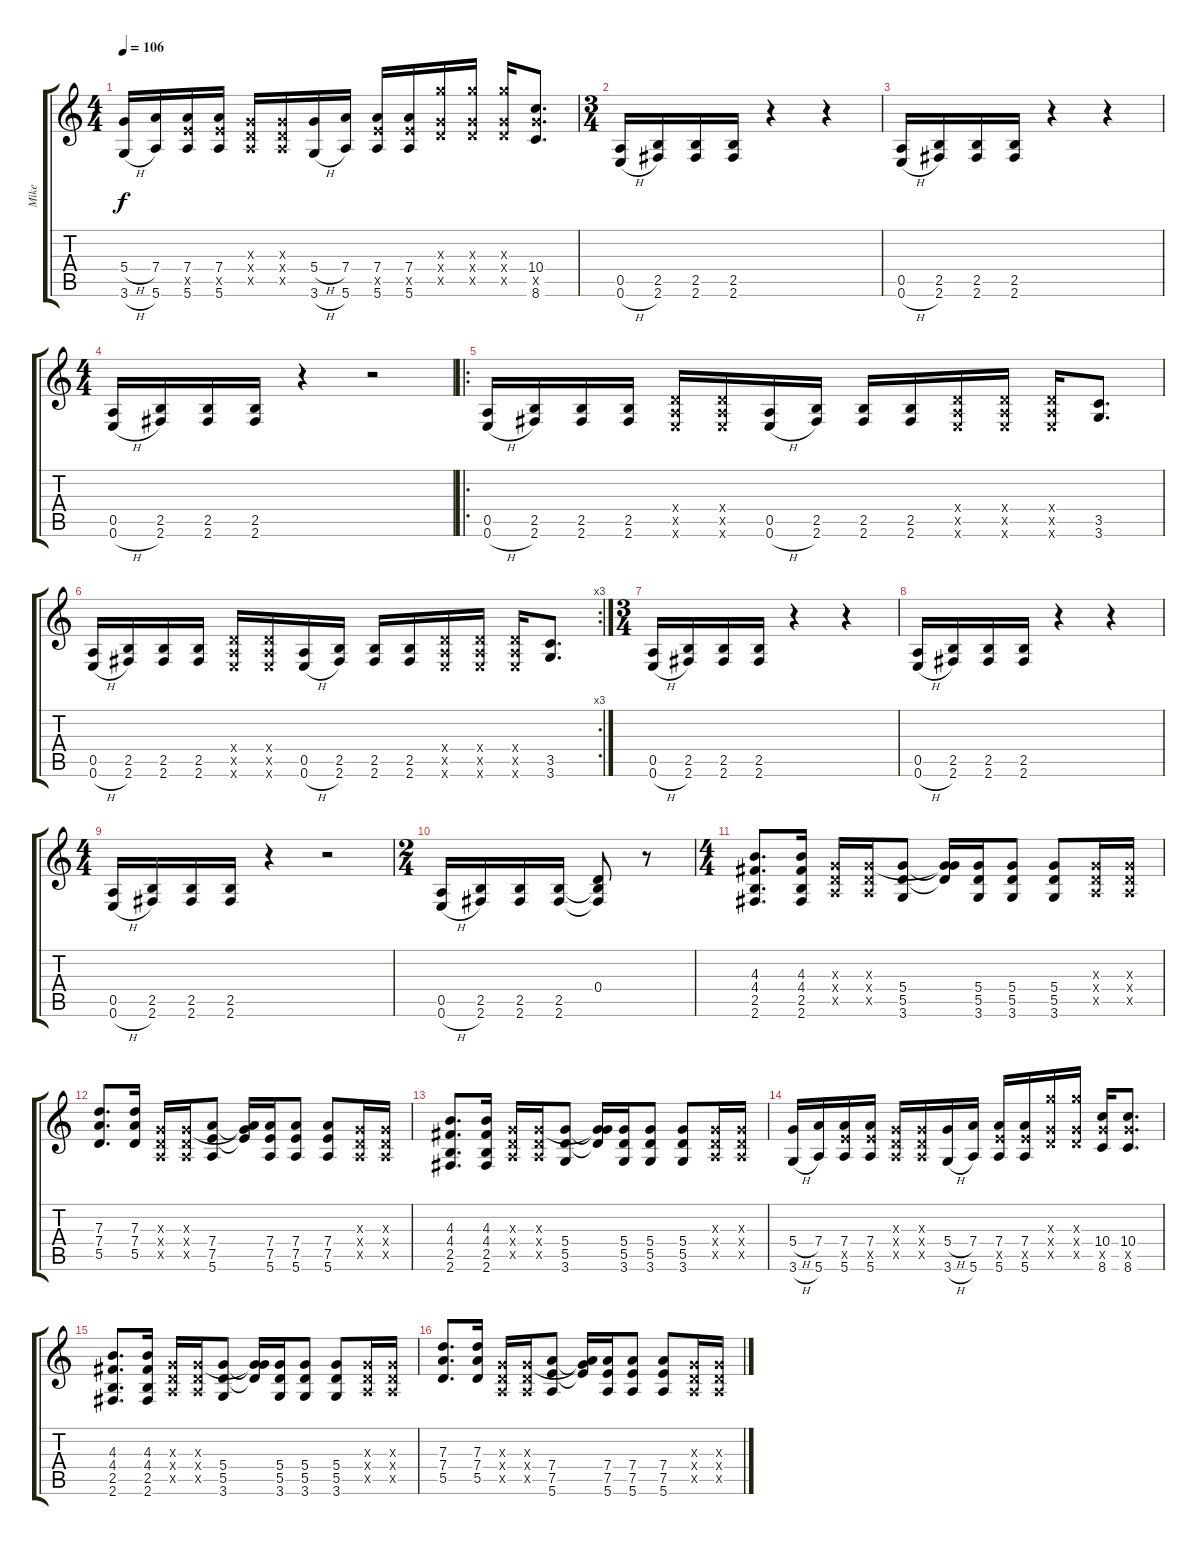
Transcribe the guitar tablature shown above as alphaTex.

\track ("Mike " "Mike ") {instrument distortionguitar}
\staff {score tabs}
\tuning (E4 B3 G3 D3 A2 E2) {hide}
\ts (4 4)
\tempo 106
\clef g2
\ks c
(5.4{h} 3.6{h}).16{dy f instrument distortionguitar} (7.4 5.6).16 (7.4 7.5{x} 5.6).16 (7.4 7.5{x} 5.6).16 (0.3{x} 0.4{x} 0.5{x}).16 (0.3{x} 0.4{x} 0.5{x}).16 (5.4{h} 3.6{h}).16 (7.4 5.6).16 (7.4 7.5{x} 5.6).16 (7.4 7.5{x} 5.6).16 (12.3{x} 0.4{x} 10.5{x}).16 (12.3{x} 0.4{x} 10.5{x}).16 (12.3{x} 0.4{x} 10.5{x}).16 (10.4 10.5{x} 8.6).8{d} |
\ts (3 4)
(0.5 0.6{h}).16{instrument distortionguitar} (2.5 2.6).16 (2.5 2.6).16 (2.5 2.6).16 r.4 r.4 |
(0.5 0.6{h}).16{instrument distortionguitar} (2.5 2.6).16 (2.5 2.6).16 (2.5 2.6).16 r.4 r.4 |
\ts (4 4)
(0.5 0.6{h}).16{instrument distortionguitar} (2.5 2.6).16 (2.5 2.6).16 (2.5 2.6).16 r.4 r.2 |
\ro
(0.5 0.6{h}).16 (2.5 2.6).16 (2.5 2.6).16 (2.5 2.6).16 (0.4{x} 0.5{x} 0.6{x}).16 (0.4{x} 0.5{x} 0.6{x}).16 (0.5 0.6{h}).16 (2.5 2.6).16 (2.5 2.6).16 (2.5 2.6).16 (0.4{x} 0.5{x} 0.6{x}).16 (0.4{x} 0.5{x} 0.6{x}).16 (0.4{x} 0.5{x} 0.6{x}).16 (3.5 3.6).8{d} |
\rc 3
(0.5 0.6{h}).16 (2.5 2.6).16 (2.5 2.6).16 (2.5 2.6).16 (0.4{x} 0.5{x} 0.6{x}).16 (0.4{x} 0.5{x} 0.6{x}).16 (0.5 0.6{h}).16 (2.5 2.6).16 (2.5 2.6).16 (2.5 2.6).16 (0.4{x} 0.5{x} 0.6{x}).16 (0.4{x} 0.5{x} 0.6{x}).16 (0.4{x} 0.5{x} 0.6{x}).16 (3.5 3.6).8{d} |
\ts (3 4)
(0.5 0.6{h}).16{instrument distortionguitar} (2.5 2.6).16 (2.5 2.6).16 (2.5 2.6).16 r.4 r.4 |
(0.5 0.6{h}).16{instrument distortionguitar} (2.5 2.6).16 (2.5 2.6).16 (2.5 2.6).16 r.4 r.4 |
\ts (4 4)
(0.5 0.6{h}).16{instrument distortionguitar} (2.5 2.6).16 (2.5 2.6).16 (2.5 2.6).16 r.4 r.2 |
\ts (2 4)
(0.5 0.6{h}).16{instrument distortionguitar} (2.5 2.6).16 (2.5 2.6).16 (2.5 2.6).16 (0.4 2.5{t} 2.6{t}).8 r.8 |
\ts (4 4)
(4.3 4.4 2.5 2.6).8{d instrument acousticguitarsteel} (4.3 4.4 2.5 2.6).16 (0.3{x} 0.4{x} 0.5{x}).16 (0.3{x} 0.4{x} 0.5{x}).16 (5.4 5.5 3.6).8 (0.3{t} 5.4{t} 5.5{t}).16 (5.4 5.5 3.6).16 (5.4 5.5 3.6).8 (5.4 5.5 3.6).8 (0.3{x} 0.4{x} 0.5{x}).16 (0.3{x} 0.4{x} 0.5{x}).16 |
(7.3 7.4 5.5).8{d} (7.3 7.4 5.5).16 (0.3{x} 0.4{x} 0.5{x}).16 (0.3{x} 0.4{x} 0.5{x}).16 (7.4 7.5 5.6).8 (0.3{t} 7.4{t} 7.5{t}).16 (7.4 7.5 5.6).16 (7.4 7.5 5.6).8 (7.4 7.5 5.6).8 (0.3{x} 0.4{x} 0.5{x}).16 (0.3{x} 0.4{x} 0.5{x}).16 |
(4.3 4.4 2.5 2.6).8{d} (4.3 4.4 2.5 2.6).16 (0.3{x} 0.4{x} 0.5{x}).16 (0.3{x} 0.4{x} 0.5{x}).16 (5.4 5.5 3.6).8 (0.3{t} 5.4{t} 5.5{t}).16 (5.4 5.5 3.6).16 (5.4 5.5 3.6).8 (5.4 5.5 3.6).8 (0.3{x} 0.4{x} 0.5{x}).16 (0.3{x} 0.4{x} 0.5{x}).16 |
(5.4{h} 3.6{h}).16{instrument acousticguitarsteel} (7.4 5.6).16 (7.4 7.5{x} 5.6).16 (7.4 7.5{x} 5.6).16 (0.3{x} 0.4{x} 0.5{x}).16 (0.3{x} 0.4{x} 0.5{x}).16 (5.4{h} 3.6{h}).16 (7.4 5.6).16 (7.4 7.5{x} 5.6).16 (7.4 7.5{x} 5.6).16 (12.3{x} 0.4{x} 10.5{x}).16 (12.3{x} 0.4{x} 10.5{x}).16 (10.4 10.5{x} 8.6).16 (10.4 10.5{x} 8.6).8{d} |
(4.3 4.4 2.5 2.6).8{d} (4.3 4.4 2.5 2.6).16 (0.3{x} 0.4{x} 0.5{x}).16 (0.3{x} 0.4{x} 0.5{x}).16 (5.4 5.5 3.6).8 (0.3{t} 5.4{t} 5.5{t}).16 (5.4 5.5 3.6).16 (5.4 5.5 3.6).8 (5.4 5.5 3.6).8 (0.3{x} 0.4{x} 0.5{x}).16 (0.3{x} 0.4{x} 0.5{x}).16 |
(7.3 7.4 5.5).8{d} (7.3 7.4 5.5).16 (0.3{x} 0.4{x} 0.5{x}).16 (0.3{x} 0.4{x} 0.5{x}).16 (7.4 7.5 5.6).8 (0.3{t} 7.4{t} 7.5{t}).16 (7.4 7.5 5.6).16 (7.4 7.5 5.6).8 (7.4 7.5 5.6).8 (0.3{x} 0.4{x} 0.5{x}).16 (0.3{x} 0.4{x} 0.5{x}).16
